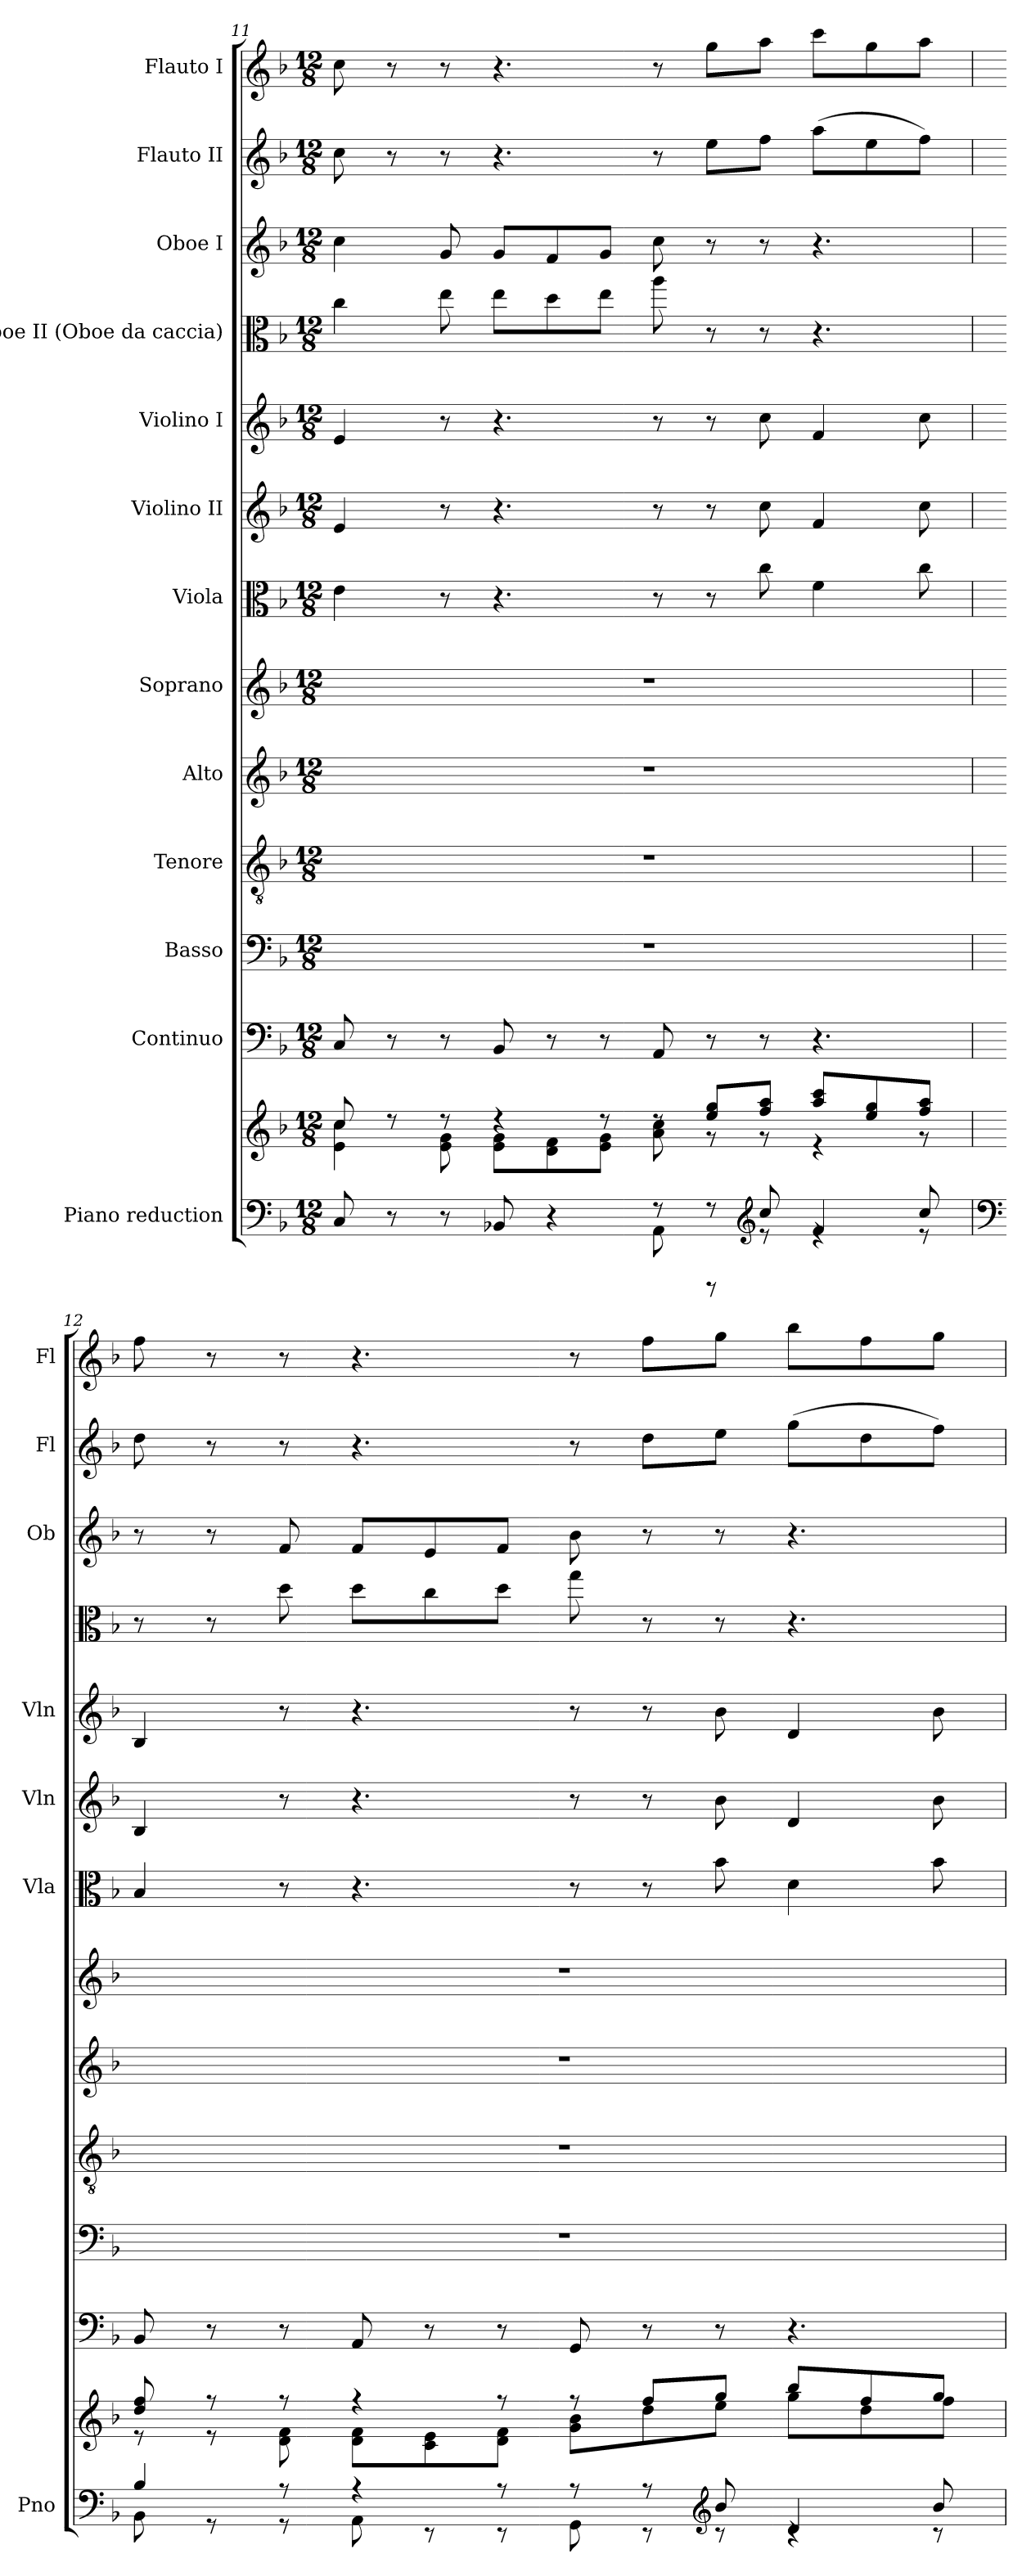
**kern	**kern	**kern	**kern	**kern	**kern	**kern	**kern	**kern	**kern	**kern	**kern	**kern	**kern
*part13	*part13	*part12	*part11	*part10	*part9	*part8	*part7	*part6	*part5	*part4	*part3	*part2	*part1
*staff14	*staff13	*staff12	*staff11	*staff10	*staff9	*staff8	*staff7	*staff6	*staff5	*staff4	*staff3	*staff2	*staff1
*I"Piano reduction	*	*I"Continuo	*I"Basso	*I"Tenore	*I"Alto	*I"Soprano	*I"Viola	*I"Violino II	*I"Violino I	*I"Oboe II (Oboe da caccia)	*I"Oboe I	*I"Flauto II	*I"Flauto I
*I'Pno	*	*	*	*	*	*	*I'Vla	*I'Vln	*I'Vln	*	*I'Ob	*I'Fl	*I'Fl
*clefF4	*clefG2	*clefF4	*clefF4	*clefGv2	*clefG2	*clefG2	*clefC3	*clefG2	*clefG2	*clefC3	*clefG2	*clefG2	*clefG2
*	*	*	*	*	*	*	*	*	*	*ITrd12c21	*	*	*
*k[b-]	*k[b-]	*k[b-]	*k[b-]	*k[b-]	*k[b-]	*k[b-]	*k[b-]	*k[b-]	*k[b-]	*k[b-]	*k[b-]	*k[b-]	*k[b-]
*M12/8	*M12/8	*M12/8	*M12/8	*M12/8	*M12/8	*M12/8	*M12/8	*M12/8	*M12/8	*M12/8	*M12/8	*M12/8	*M12/8
=11	=11	=11	=11	=11	=11	=11	=11	=11	=11	=11	=11	=11	=11
*^	*^	*	*	*	*	*	*	*	*	*	*	*	*
8C/	8ryy	8cc/	4e\ 4cc\	8C/	1.r	1.r	1.r	1.r	4e\	4e/	4e/	4c\	4cc\	8cc\	8cc\
8r	8ryy	8rdd	.	8r	.	.	.	.	.	.	.	.	.	8r	8r
8r	8ryy	8rdd	8e\ 8g\	8r	.	.	.	.	8r	8r	8r	8e\	8g/	8r	8r
8BB-X/	8ryy	4rdd	8e\ 8g\L	8BB-/	.	.	.	.	4.r	4.r	4.r	8e\L	8g/L	4.r	4.r
4r	8ryy	.	8d\ 8f\	8r	.	.	.	.	.	.	.	8d\	8f/	.	.
.	8ryy	8rdd	8e\ 8g\J	8r	.	.	.	.	.	.	.	8e\J	8g/J	.	.
8r	8AA\	8rdd	8a\ 8cc\	8AA/	.	.	.	.	8r	8r	8r	8a\	8cc\	8r	8r
8r	8rBBBB	8ee/ 8gg/L	8r	8r	.	.	.	.	8r	8r	8r	8r	8r	8ee\L	8gg\L
*clefG2	*	*	*	*	*	*	*	*	*	*	*	*	*	*	*
8cc/	8re	8ff/ 8aa/J	8r	8r	.	.	.	.	8cc\	8cc\	8cc\	8r	8r	8ff\J	8aa\J
4f/	4re	8aa/ 8ccc/L	4r	4.r	.	.	.	.	4f\	4f/	4f/	4.r	4.r	(>8aa\L	8ccc\L
.	.	8ee/ 8gg/	.	.	.	.	.	.	.	.	.	.	.	8ee\	8gg\
8cc/	8re	8ff/ 8aa/J	8r	.	.	.	.	.	8cc\	8cc\	8cc\	.	.	8ff\J)	8aa\J
=12	=12	=12	=12	=12	=12	=12	=12	=12	=12	=12	=12	=12	=12	=12	=12
*clefF4	*	*	*	*	*	*	*	*	*	*	*	*	*	*	*
4B-/	8BB-\	8dd/ 8ff/	8r	8BB-/	1.r	1.r	1.r	1.r	4B-/	4B-/	4B-/	8r	8r	8dd\	8ff\
.	8r	8r	8r	8r	.	.	.	.	.	.	.	8r	8r	8r	8r
8r	8r	8r	8d\ 8f\	8r	.	.	.	.	8r	8r	8r	8d\	8f/	8r	8r
4r	8AA\	4r	8d\ 8f\L	8AA/	.	.	.	.	4.r	4.r	4.r	8d\L	8f/L	4.r	4.r
.	8r	.	8c\ 8e\	8r	.	.	.	.	.	.	.	8c\	8e/	.	.
8r	8r	8r	8d\ 8f\J	8r	.	.	.	.	.	.	.	8d\J	8f/J	.	.
8r	8GG\	8r	8g\ 8b-\L	8GG/	.	.	.	.	8r	8r	8r	8g\	8b-\	8r	8r
8r	8r	8ff/L	8dd\	8r	.	.	.	.	8r	8r	8r	8r	8r	8dd\L	8ff\L
*clefG2	*	*	*	*	*	*	*	*	*	*	*	*	*	*	*
8b-/	8rc	8gg/J	8ee\J	8r	.	.	.	.	8b-\	8b-\	8b-\	8r	8r	8ee\J	8gg\J
4d/	4rc	8bb-/L	8gg\L	4.r	.	.	.	.	4d\	4d/	4d/	4.r	4.r	(>8gg\L	8bb-\L
.	.	8ff/	8dd\	.	.	.	.	.	.	.	.	.	.	8dd\	8ff\
8b-/	8rc	8gg/J	8ff\J	.	.	.	.	.	8b-\	8b-\	8b-\	.	.	8ff\J)	8gg\J
*v	*v	*	*	*	*	*	*	*	*	*	*	*	*	*	*
*	*v	*v	*	*	*	*	*	*	*	*	*	*	*	*
=	=	=	=	=	=	=	=	=	=	=	=	=	=
*-	*-	*-	*-	*-	*-	*-	*-	*-	*-	*-	*-	*-	*-
